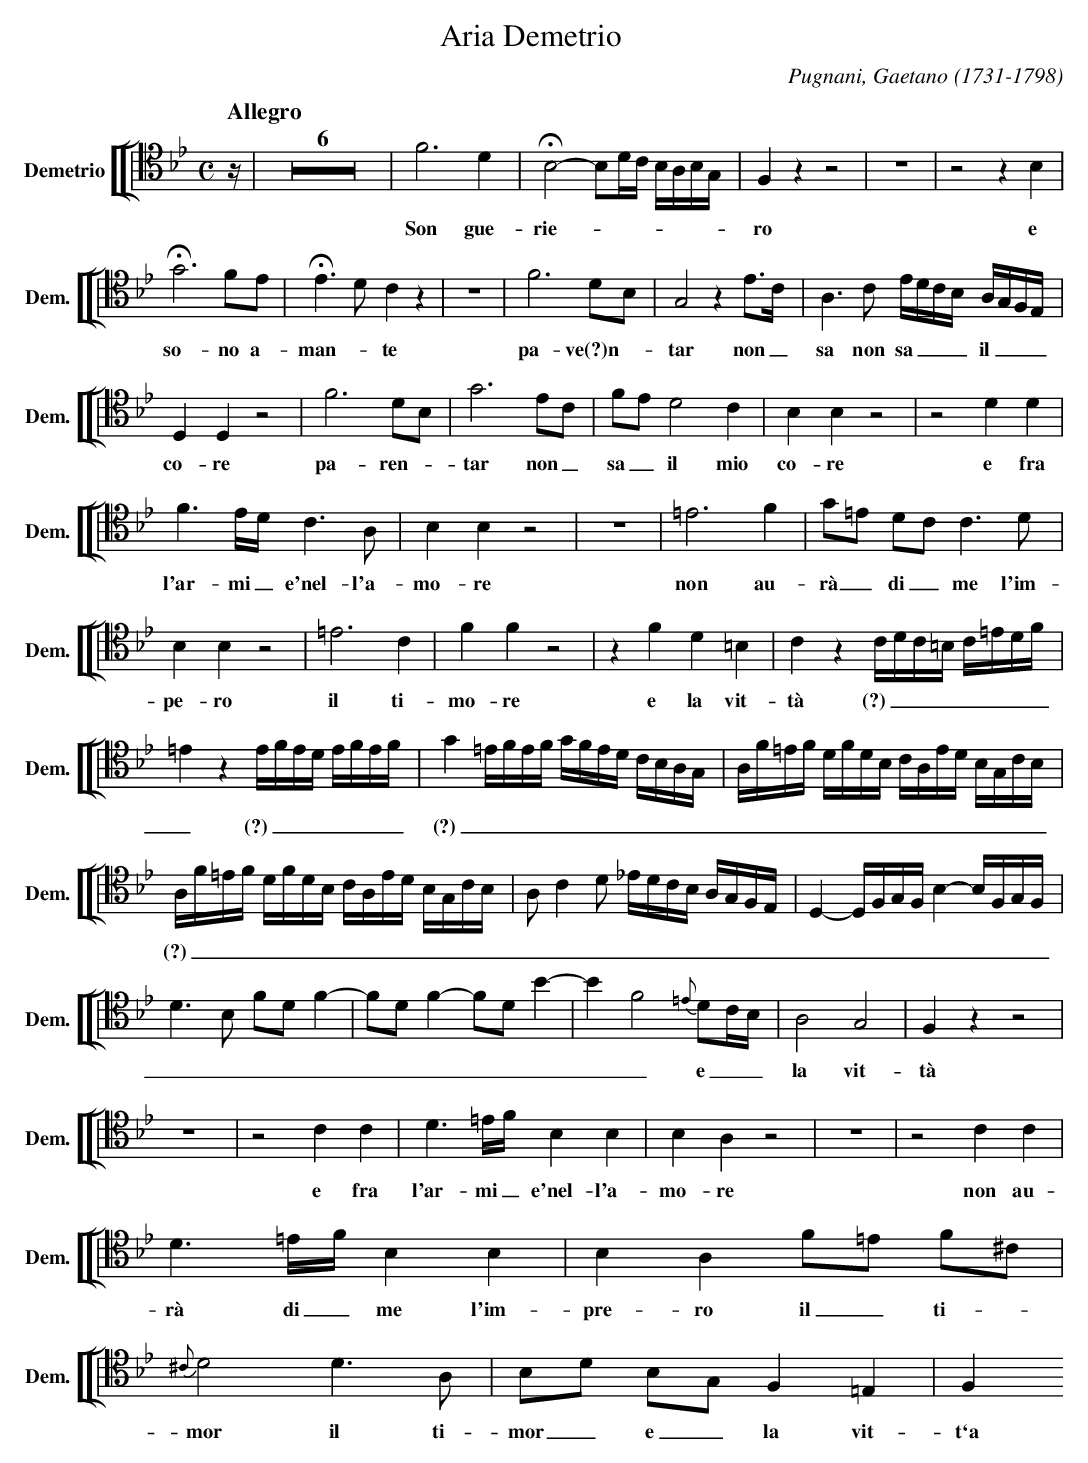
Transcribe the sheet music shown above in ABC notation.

X:1
T:Aria Demetrio
C:Pugnani, Gaetano (1731-1798)
M:C
L:1/4
K:Bb
V: 19 clef=tenor name="Demetrio" sname="Dem."
%%staves [[ 19 ]]
[Q: "Allegro"]   z// | Z6 | F2>D2 | !fermata!B,2-B,/D//C// B,//A,//B,//G,//| F,zz2 | z4 | \
w: Son gue-rie--------ro
   z2zB, | !fermata!G3 F/E/ | !fermata!E>D C z | z4 |\
w: e so-no a-man--te
   F3D/B,/| G,2zE/>C/ | A,>C E//D//C//B,// A,//G,//F,//E,// | D,D,z2 | \
w: pa-ve(?)n--tar non_ sa non sa___ il___ co-re
   F3D/B,/| G3E/C/ | F/E/D2C| B,B,z2 | z2\
w: pa-ren--tar non_ sa_ il mio co-re
   DD | F3/2E//D// C>A,|B,B, z2 | Z | \
w: e fra l'ar-mi_ e'nel-l'a-mo-re
   =E3F | G/=E/\ D/C/ C>D | B,B,z2 | \
w: non au-r\`a_ di_ me l'im-pe-ro
   =E3C | FFz2 | z \
w: il ti-mo-re
   FD=B, | C z C//D//C//=B,// C//=E//D//F// | =Ez E//F//E//D// E//F//E//F// | \
w: e la vit-t\`a (?)________ (?)_______
   G=E//F//E//F// G//F//E//D// C//B,//A,//G,// | A,//F//=E//F// D//F//D//B,// C//A,//E//D// B,//G,//C//B,// |\
w: (?)____________________________
   A,//F//=E//F// D//F//D//B,// C//A,//E//D// B,//G,//C//B,// | A,/CD/ _E//D//C//B,// A,//G,//F,//E,// | D,-D,//F,//G,//F,// B,-B,//F,//G,//F,// | D>B, F/D/ F- | F/D/F-F/D/B-| B F2 {=E}D/C//B,//| A,2G,2 | F,zz2 | Z | z2 \
w: (?)_________________________________________________ e__ la vit-t\`a
   CC | D3/2 =E//F// B,B, | B,A,z2 | Z | z2 \
w: e fra l'ar-mi_ e'nel-l'a-mo-re
   CC | D3/2 =E//F// B,B, | B,A, F/=E/ F/^C/ | {^C}D2 D>A, | B,/D/ B,/G,/ F, =E, | F, \
w: non au-r\`a di_ me l'im-pre-ro il_ ti--mor il ti-mor_e_la vit-t`a
